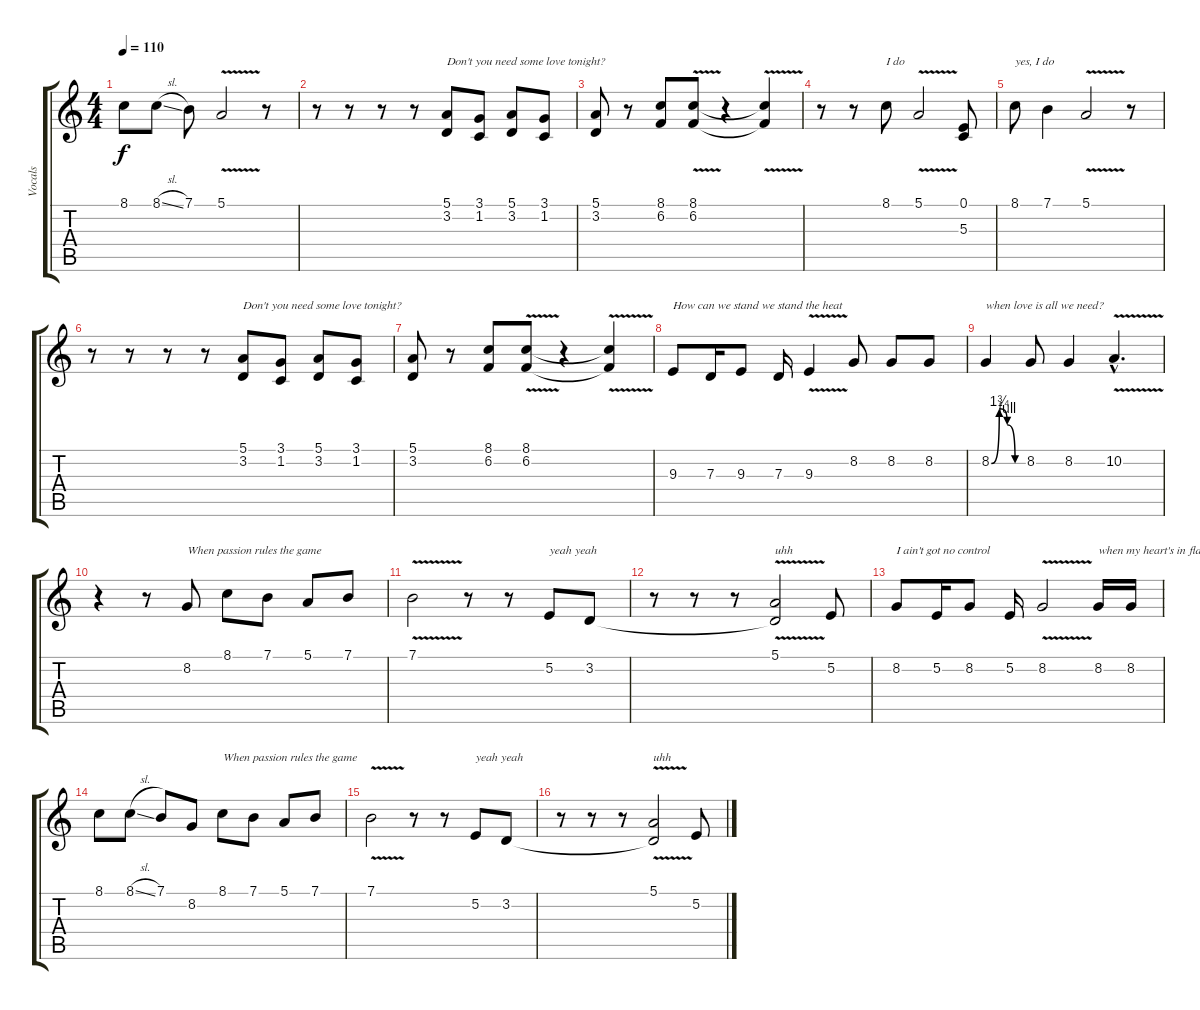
\track ("Vocals" "Vocals") {instrument lead5charang}
\staff {score tabs}
\tuning (E4 B3 G3 D3 A2 E2) {hide}
\ts (4 4)
\tempo 110
\clef g2
\ks c
8.1.8{dy f} 8.1{sl}.8 7.1.8 5.1{v}.2 r.8 |
r.8 r.8 r.8 r.8 (5.1 3.2).8{txt "Don't you need some love tonight?"} (3.1 1.2).8 (5.1 3.2).8 (3.1 1.2).8 |
(5.1 3.2).8 r.8 (8.1 6.2).8 (8.1{v} 6.2).8 r.4 (8.1{t} 6.2{t}).4 |
r.8 r.8 8.1.8{txt "I do"} 5.1{v}.2 (0.1 5.3).8 |
8.1.8{txt "yes, I do"} 7.1.4 5.1{v}.2 r.8 |
r.8 r.8 r.8 r.8 (5.1 3.2).8{txt "Don't you need some love tonight?"} (3.1 1.2).8 (5.1 3.2).8 (3.1 1.2).8 |
(5.1 3.2).8 r.8 (8.1 6.2).8 (8.1{v} 6.2).8 r.4 (8.1{t} 6.2{t}).4 |
9.3.8{txt "How can we stand we stand the heat"} 7.3.16 9.3.8 7.3.16 9.3{v}.4 8.2.8 8.2.8 8.2.8 |
8.2{be (custom 0 0 15 7 30 4 45 0 60 0)}.4{txt "when love is all we need?"} 8.2.8 8.2.4 10.2{v hac}.4{d} |
r.4 r.8 8.2.8{txt "When passion rules the game"} 8.1.8 7.1.8 5.1.8 7.1.8 |
7.1{v}.2 r.8 r.8 5.2.8{txt "yeah yeah"} 3.2.8 |
r.8 r.8 r.8 (5.1{v} 3.2{t}).2{txt "uhh"} 5.2.8 |
8.2.8{txt "I ain't got no control"} 5.2.16 8.2.8 5.2.16 8.2{v}.2 8.2.16{txt "when my heart's in flames"} 8.2.16 |
8.1.8 8.1{sl}.8 7.1.8 8.2.8 8.1.8{txt "When passion rules the game"} 7.1.8 5.1.8 7.1.8 |
7.1{v}.2 r.8 r.8 5.2.8{txt "yeah yeah"} 3.2.8 |
r.8 r.8 r.8 (5.1{v} 3.2{t}).2{txt "uhh"} 5.2.8
